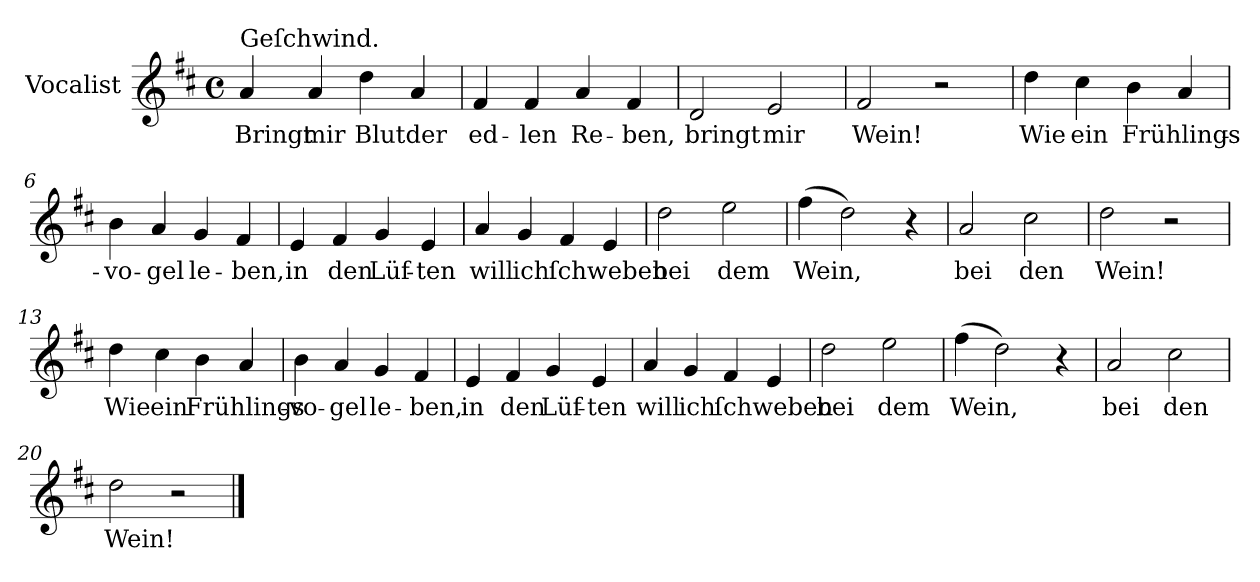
**kern	**text
*part1	*part1
*staff1	*staff1
*I"Vocalist	*
*clefG2	*
*k[f#c#]	*
*D:	*
*M4/4	*
*met(c)	*
=1	=1
!LO:TX:a:t=Geſchwind.	!
4a	Bringt
4a	mir
4dd	Blut
4a	der
=2	=2
4f#	ed-
4f#	-len
4a	Re-
4f#	-ben,
=3	=3
2d	bringt
2e	mir
=4	=4
2f#	Wein!
2r	.
=5	=5
4dd	Wie
4cc#	ein
4b	Frühlings-
4a	.
=6	=6
4b	-vo-
4a	-gel
4g	le-
4f#	-ben,
=7	=7
4e	in
4f#	den
4g	Lüf-
4e	-ten
=8	=8
4a	will
4g	ich
4f#	ſchweben
4e	.
=9	=9
2dd	bei
2ee	dem
=10	=10
(4ff#	Wein,
2dd)	.
4r	.
=11	=11
2a	bei
2cc#	den
=12	=12
2dd	Wein!
2r	.
=13	=13
4dd	Wie
4cc#	ein
4b	Frühlings-
4a	.
=14	=14
4b	-vo-
4a	-gel
4g	le-
4f#	-ben,
=15	=15
4e	in
4f#	den
4g	Lüf-
4e	-ten
=16	=16
4a	will
4g	ich
4f#	ſchweben
4e	.
=17	=17
2dd	bei
2ee	dem
=18	=18
(4ff#	Wein,
2dd)	.
4r	.
=19	=19
2a	bei
2cc#	den
=20	=20
2dd	Wein!
2r	.
==	==
*-	*-
